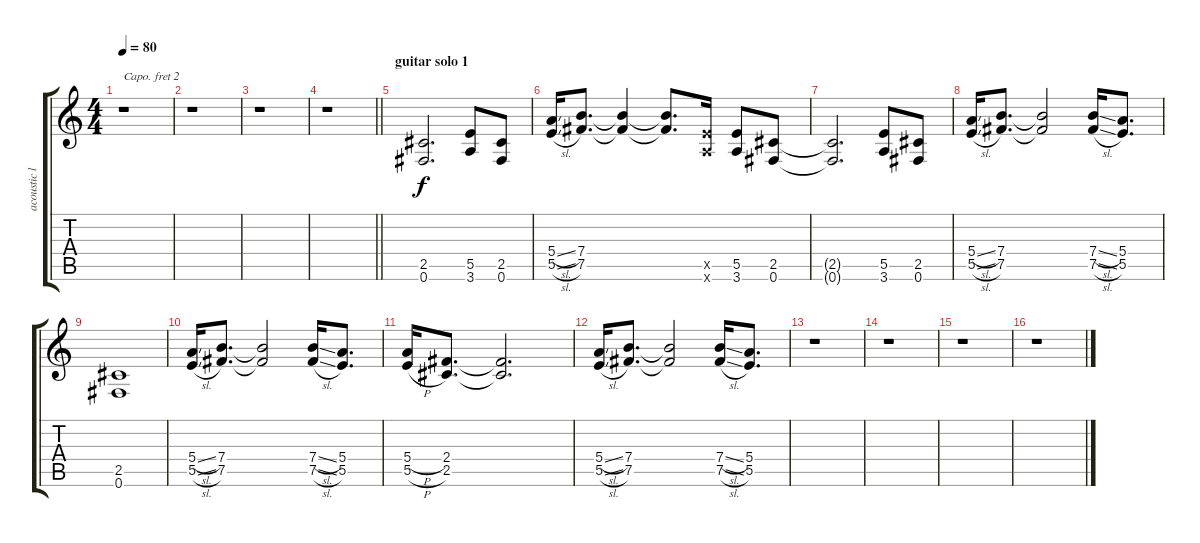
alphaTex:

\track ("acoustic left" "acoustic l") {instrument acousticguitarsteel}
\staff {score tabs}
\capo 2
\tuning (E4 B3 G3 D3 A2 E2) {hide}
\ts (4 4)
\tempo 80
\clef g2
\ks c
r.1{dy f} |
r.1 |
r.1 |
\barLineRight lightlight
r.1 |
\section ("" "guitar solo 1")
(2.5 0.6).2{d} (5.5 3.6).8 (2.5 0.6).8 |
(5.4{sl} 5.5{sl}).16 (7.4 7.5).8{d} (7.4{t} 7.5{t}).4 (7.4{t} 7.5{t}).8{d} (5.5{x} 3.6{x}).16 (5.5 3.6).8 (2.5 0.6).8 |
(2.5{t} 0.6{t}).2{d} (5.5 3.6).8 (2.5 0.6).8 |
(5.4{sl} 5.5{sl}).16 (7.4 7.5).8{d} (7.4{t} 7.5{t}).2 (7.4{sl} 7.5{sl}).16 (5.4 5.5).8{d} |
(2.5 0.6).1 |
(5.4{sl} 5.5{sl}).16 (7.4 7.5).8{d} (7.4{t} 7.5{t}).2 (7.4{sl} 7.5{sl}).16 (5.4 5.5).8{d} |
(5.4{h} 5.5{h}).16 (2.4 2.5).8{d} (2.4{t} 2.5{t}).2{d} |
(5.4{sl} 5.5{sl}).16 (7.4 7.5).8{d} (7.4{t} 7.5{t}).2 (7.4{sl} 7.5{sl}).16 (5.4 5.5).8{d} |
r.1 |
r.1 |
r.1 |
r.1
